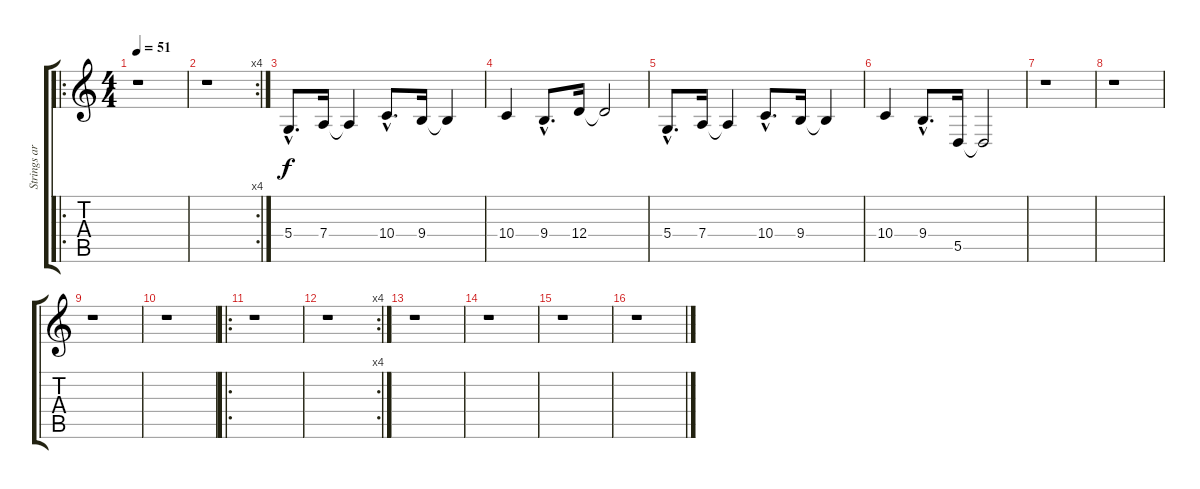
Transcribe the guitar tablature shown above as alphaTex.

\track ("Strings arr. for Guitar" "Strings ar") {instrument cello}
\staff {score tabs}
\tuning (E4 B3 G3 D3 A2 E2) {hide}
\ro
\ts (4 4)
\tempo 51
\clef g2
\ks c
r.1{dy f instrument cello} |
\rc 4
r.1 |
5.4{hac}.8{d} 7.4.16 7.4{t}.4 10.4{hac}.8{d} 9.4.16 9.4{t}.4 |
10.4.4 9.4{hac}.8{d} 12.4.16 12.4{t}.2 |
5.4{hac}.8{d} 7.4.16 7.4{t}.4 10.4{hac}.8{d} 9.4.16 9.4{t}.4 |
10.4.4 9.4{hac}.8{d} 5.5.16 5.5{t}.2 |
r.1 |
r.1 |
r.1 |
r.1 |
\ro
r.1 |
\rc 4
r.1 |
r.1 |
r.1 |
r.1 |
r.1
